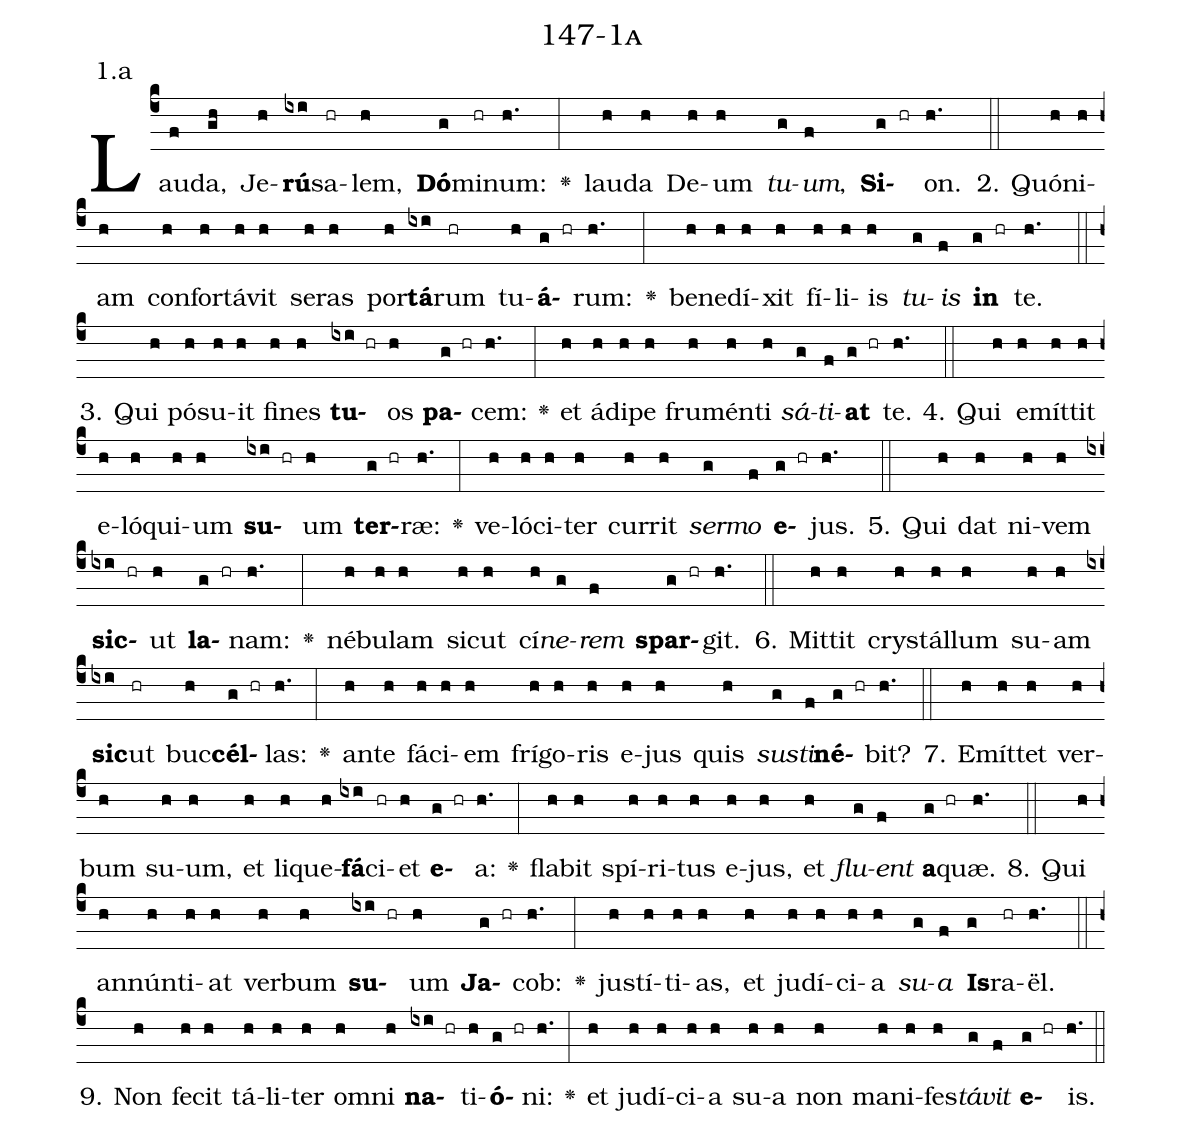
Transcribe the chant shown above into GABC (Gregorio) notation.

name: 147-1a;
annotation: 1.a;
%%
(c4)Lau(f)da,(gh) Je(h)<b>rú</b>(ixi)sa(hr)lem,(h) <b>Dó</b>(g)mi(hr)num:(h.) <v>\greheightstar</v>(:) lau(h)da(h) De(h)um(h) <i>tu</i>(g)<i>um</i>,(f) <b>Si</b>(g hr)on.(h.) (::)
2. Quón(h)i(h)am(h) con(h)for(h)tá(h)vit(h) se(h)ras(h) por(h)<b>tá</b>(ixi)rum(hr) tu(h)<b>á</b>(g hr)rum:(h.) <v>\greheightstar</v>(:) be(h)ne(h)dí(h)xit(h) fí(h)li(h)is(h) <i>tu</i>(g)<i>is</i>(f) <b>in</b>(g hr) te.(h.) (::)
3. Qui(h) pó(h)su(h)it(h) fi(h)nes(h) <b>tu</b>(ixi hr)os(h) <b>pa</b>(g hr)cem:(h.) <v>\greheightstar</v>(:) et(h) á(h)di(h)pe(h) fru(h)mén(h)ti(h) <i>sá</i>(g)<i>ti</i>(f)<b>at</b>(g hr) te.(h.) (::)
4. Qui(h) e(h)mít(h)tit(h) e(h)ló(h)qui(h)um(h) <b>su</b>(ixi hr)um(h) <b>ter</b>(g hr)ræ:(h.) <v>\greheightstar</v>(:) ve(h)ló(h)ci(h)ter(h) cur(h)rit(h) <i>ser</i>(g)<i>mo</i>(f) <b>e</b>(g hr)jus.(h.) (::)
5. Qui(h) dat(h) ni(h)vem(h) <b>sic</b>(ixi hr)ut(h) <b>la</b>(g hr)nam:(h.) <v>\greheightstar</v>(:) né(h)bu(h)lam(h) sic(h)ut(h) cí(h)<i>ne</i>(g)<i>rem</i>(f) <b>spar</b>(g hr)git.(h.) (::)
6. Mit(h)tit(h) crys(h)tál(h)lum(h) su(h)am(h) <b>sic</b>(ixi)ut(hr) buc(h)<b>cél</b>(g hr)las:(h.) <v>\greheightstar</v>(:) an(h)te(h) fá(h)ci(h)em(h) frí(h)go(h)ris(h) e(h)jus(h) quis(h) <i>sus</i>(g)<i>ti</i>(f)<b>né</b>(g hr)bit?(h.) (::)
7. E(h)mít(h)tet(h) ver(h)bum(h) su(h)um,(h) et(h) li(h)que(h)<b>fá</b>(ixi)ci(hr)et(h) <b>e</b>(g hr)a:(h.) <v>\greheightstar</v>(:) fla(h)bit(h) spí(h)ri(h)tus(h) e(h)jus,(h) et(h) <i>flu</i>(g)<i>ent</i>(f) <b>a</b>(g hr)quæ.(h.) (::)
8. Qui(h) an(h)nún(h)ti(h)at(h) ver(h)bum(h) <b>su</b>(ixi hr)um(h) <b>Ja</b>(g hr)cob:(h.) <v>\greheightstar</v>(:) jus(h)tí(h)ti(h)as,(h) et(h) ju(h)dí(h)ci(h)a(h) <i>su</i>(g)<i>a</i>(f) <b>Is</b>(g)ra(hr)ël.(h.) (::)
9. Non(h) fe(h)cit(h) tá(h)li(h)ter(h) om(h)ni(h) <b>na</b>(ixi hr)ti(h)<b>ó</b>(g hr)ni:(h.) <v>\greheightstar</v>(:) et(h) ju(h)dí(h)ci(h)a(h) su(h)a(h) non(h) ma(h)ni(h)fes(h)<i>tá</i>(g)<i>vit</i>(f) <b>e</b>(g hr)is.(h.) (::)
